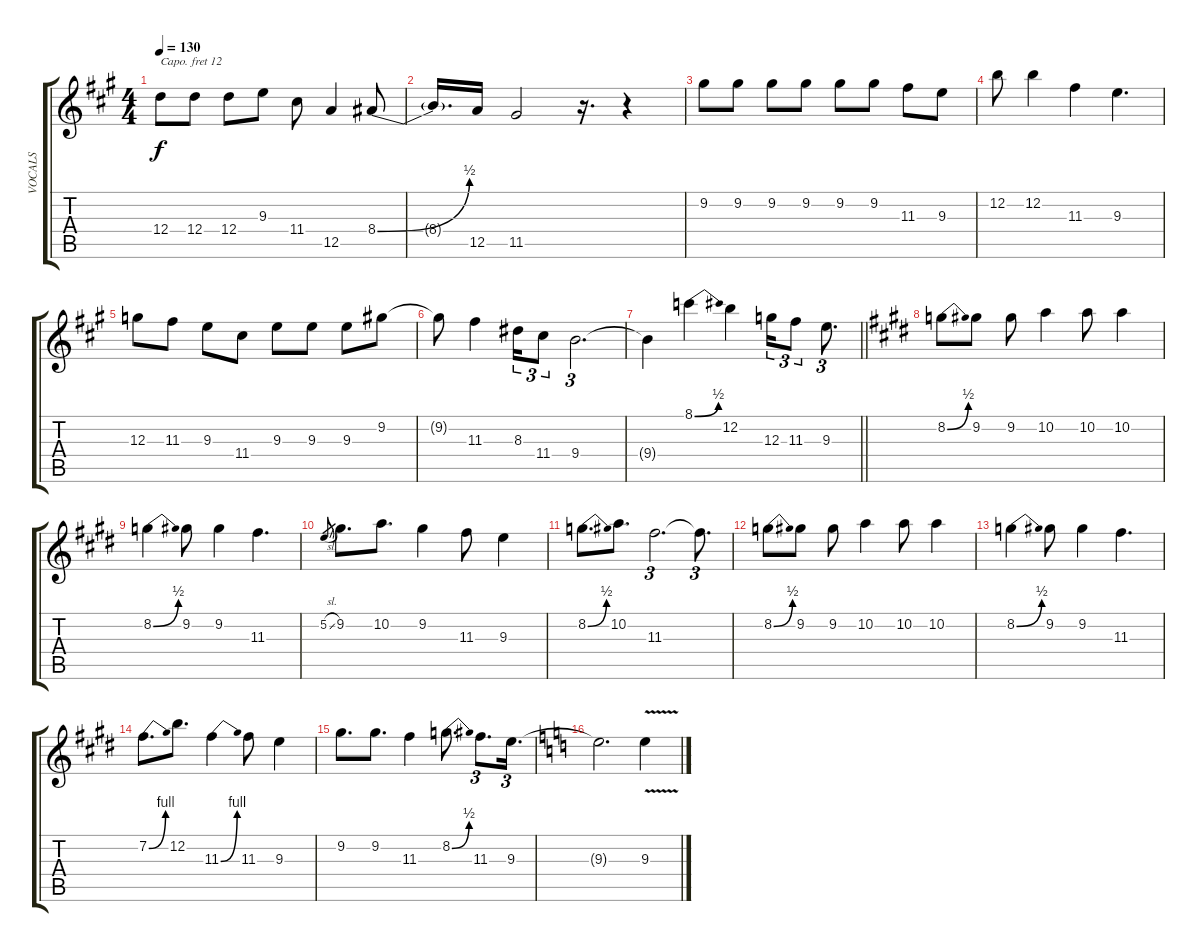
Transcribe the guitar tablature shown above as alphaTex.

\track ("VOCALS" "VOCALS") {instrument lead2sawtooth}
\staff {score tabs}
\capo 12
\tuning (E4 B3 G3 D3 A2 E2) {hide}
\ts (4 4)
\tempo 130
\clef g2
\ks a
12.4.8{dy f} 12.4.8 12.4.8 9.3.8 11.4.8 12.5.4 8.4{be (bend 0 0 60 2)}.8 |
8.4{t}.16{d} 12.5.16 11.5.2 r.16{d} r.4 |
9.2.8 9.2.8 9.2.8 9.2.8 9.2.8 9.2.8 11.3.8 9.3.8 |
12.2.8 12.2.4 11.3.4 9.3.4{d} |
12.3.8 11.3.8 9.3.8 11.4.8 9.3.8 9.3.8 9.3.8 9.2.8 |
9.2{t}.8 11.3.4 8.3.16{tu (3 2)} 11.4.8{tu (3 2)} 9.4.2{d tu (3 2)} |
\barLineRight lightlight
9.4{t}.4 8.1{be (bend 0 0 60 2)}.4 12.2.4 12.3.16{tu (3 2)} 11.3.8{tu (3 2)} 9.3.8{d tu (3 2)} |
\ks e
8.2{be (bend 0 0 60 2)}.8 9.2.8 9.2.8 10.2.4 10.2.8 10.2.4 |
\ks c#minor
8.2{be (bend 0 0 60 2)}.4 9.2.8 9.2.4 11.3.4{d} |
\ks e
5.2{sl}.8{gr} 9.2.8{d} 10.2.8{d} 9.2.4 11.3.8 9.3.4 |
\ks c#minor
8.2{be (bend 0 0 60 2)}.8{d} 10.2.8{d} 11.3.2{d tu (3 2)} 11.3{t}.8{d tu (3 2)} |
8.2{be (bend 0 0 60 2)}.8 9.2.8 9.2.8 10.2.4 10.2.8 10.2.4 |
8.2{be (bend 0 0 60 2)}.4 9.2.8 9.2.4 11.3.4{d} |
\ks e
7.2{be (bend 0 0 60 4)}.8{d} 12.2.8{d} 11.3{be (bend 0 0 60 4)}.4 11.3.8 9.3.4 |
\ks c#minor
9.2.8{d} 9.2.8{d} 11.3.4 8.2{be (bend 0 0 60 2)}.8{d} 11.3.8{d tu (3 2)} 9.3.16{d tu (3 2)} |
\ks c
9.3{t}.2{d} 9.3{v ss}.4
